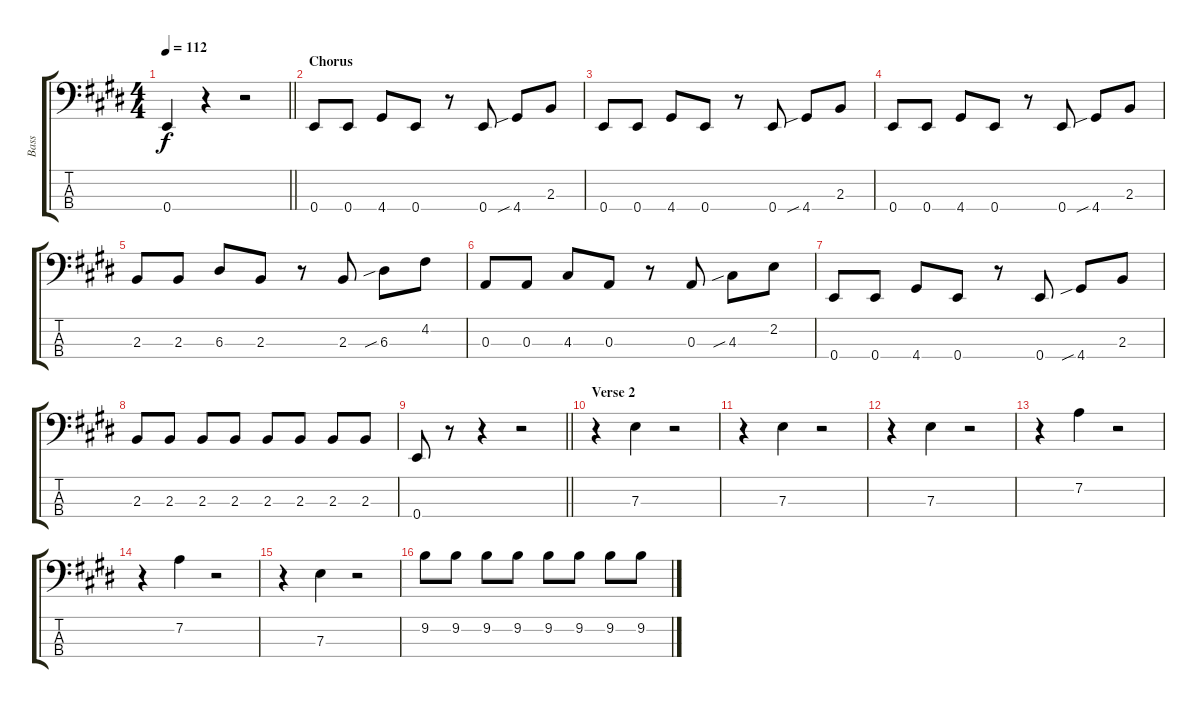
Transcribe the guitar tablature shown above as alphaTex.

\track ("Bass" "Bass") {instrument electricbassfinger}
\staff {score tabs}
\tuning (G2 D2 A1 E1) {hide}
\ts (4 4)
\tempo 112
\clef f4
\barLineRight lightlight
\ks e
0.4.4{dy f} r.4 r.2 |
\section ("" "Chorus")
0.4.8 0.4.8 4.4.8 0.4.8 r.8 0.4.8 4.4{sib}.8 2.3.8 |
0.4.8 0.4.8 4.4.8 0.4.8 r.8 0.4.8 4.4{sib}.8 2.3.8 |
0.4.8 0.4.8 4.4.8 0.4.8 r.8 0.4.8 4.4{sib}.8 2.3.8 |
2.3.8 2.3.8 6.3.8 2.3.8 r.8 2.3.8 6.3{sib}.8 4.2.8 |
0.3.8 0.3.8 4.3.8 0.3.8 r.8 0.3.8 4.3{sib}.8 2.2.8 |
0.4.8 0.4.8 4.4.8 0.4.8 r.8 0.4.8 4.4{sib}.8 2.3.8 |
2.3.8 2.3.8 2.3.8 2.3.8 2.3.8 2.3.8 2.3.8 2.3.8 |
\barLineRight lightlight
0.4.8 r.8 r.4 r.2 |
\section ("" "Verse 2")
r.4 7.3.4 r.2 |
r.4 7.3.4 r.2 |
r.4 7.3.4 r.2 |
r.4 7.2.4 r.2 |
r.4 7.2.4 r.2 |
r.4 7.3.4 r.2 |
9.2.8 9.2.8 9.2.8 9.2.8 9.2.8 9.2.8 9.2.8 9.2.8
